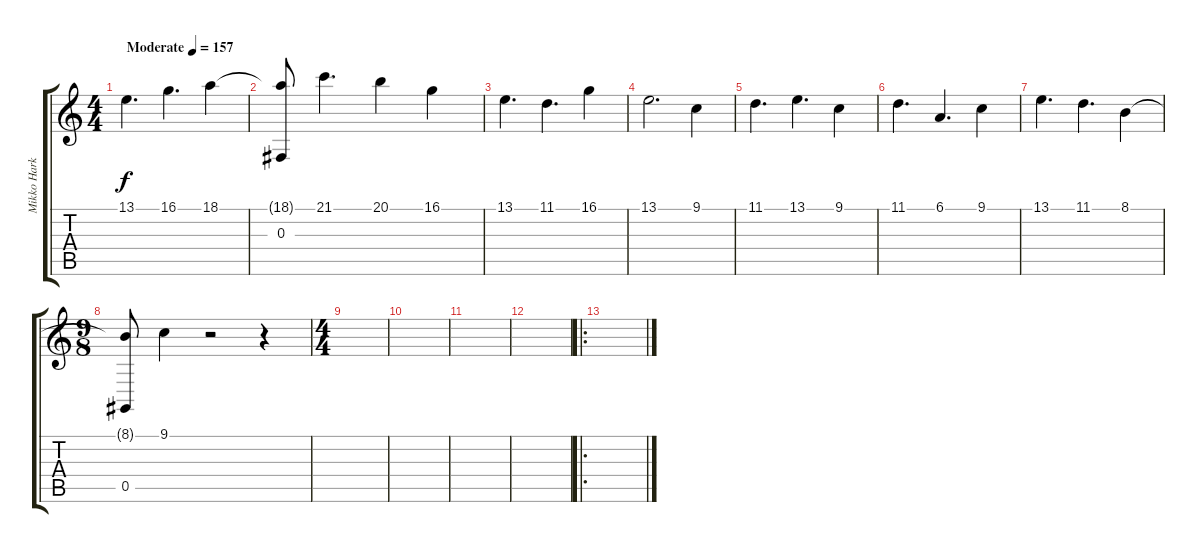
\track ("Mikko Harkin Lead" "Mikko Hark") {instrument lead2sawtooth}
\staff {score tabs}
\tuning (Eb4 Bb3 Gb3 Db3 Ab2 Eb2) {hide}
\ts (4 4)
\tempo (157 "Moderate")
\clef g2
\ks c
13.1.4{d dy f instrument lead2sawtooth} 16.1.4{d} 18.1.4 |
(18.1{t} 0.3).8 21.1.4{d} 20.1.4 16.1.4 |
13.1.4{d} 11.1.4{d} 16.1.4 |
13.1.2{d} 9.1.4 |
11.1.4{d} 13.1.4{d} 9.1.4 |
11.1.4{d} 6.1.4{d} 9.1.4 |
13.1.4{d} 11.1.4{d} 8.1.4 |
\ts (9 8)
(8.1{t} 0.5).8 9.1.4 r.2{volume 8} r.4{volume 9} |
\ts (4 4)
|
|
|
|
\ro
